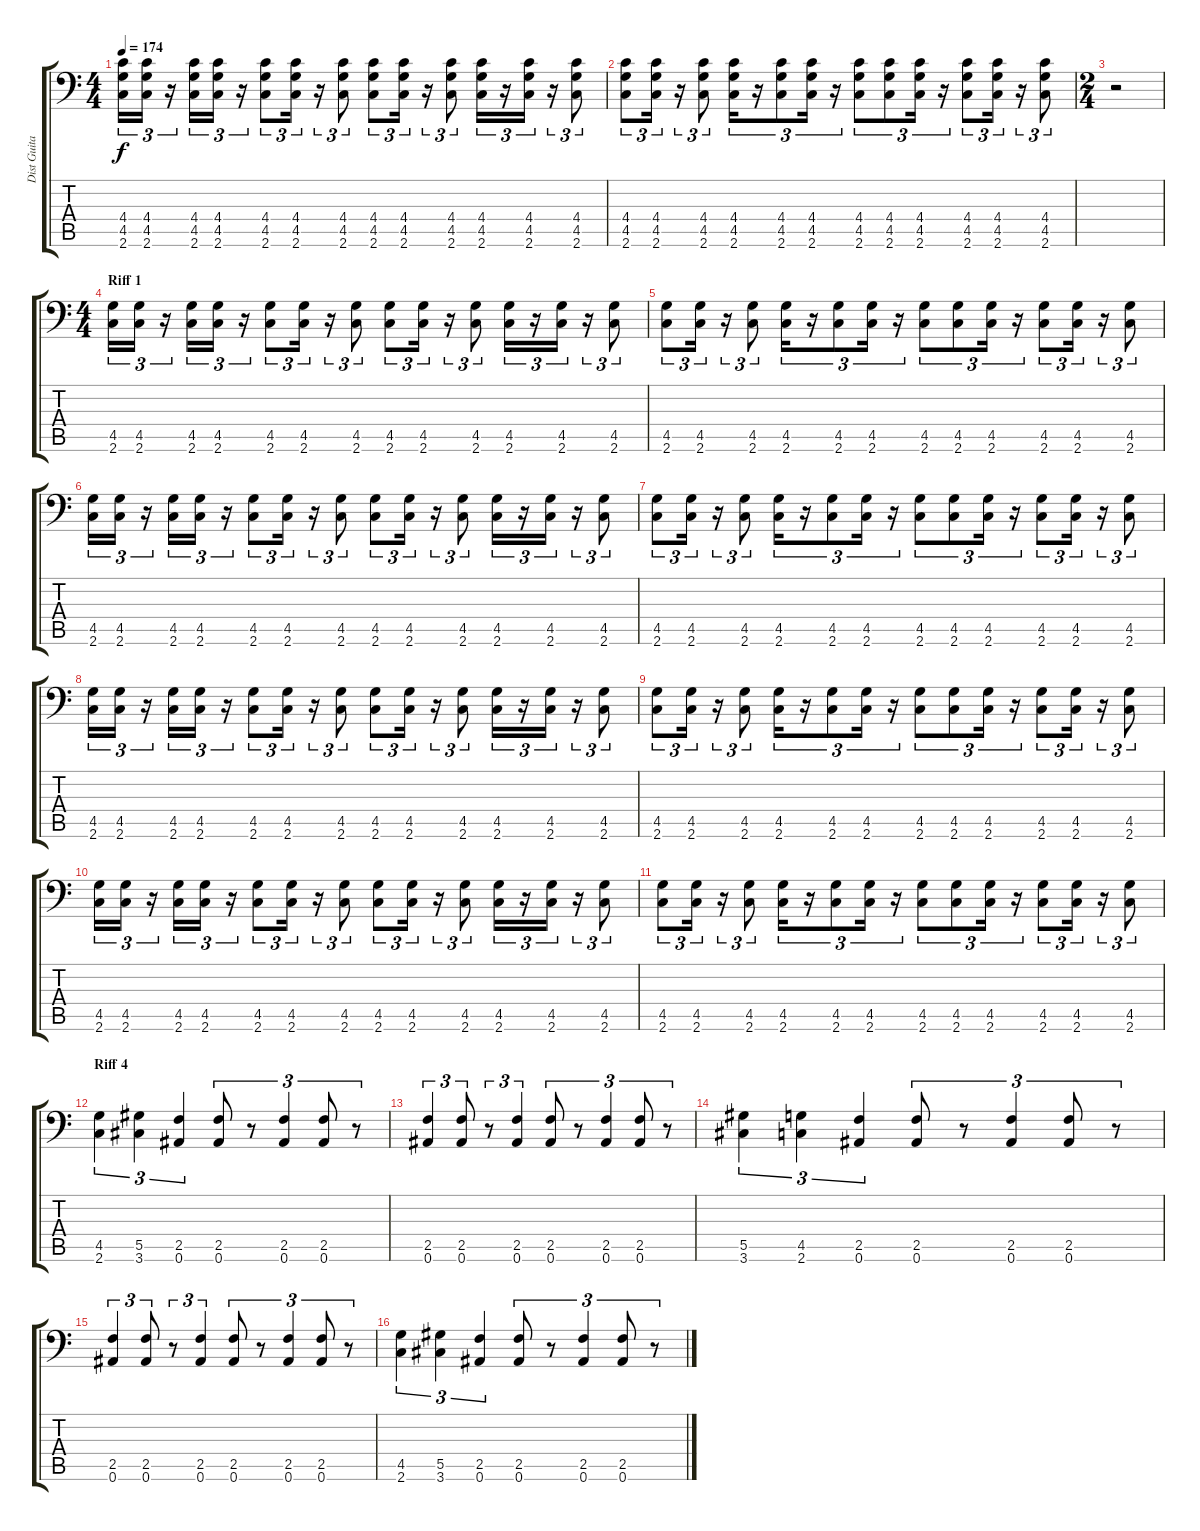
\track ("Dist Guitar" "Dist Guita") {instrument overdrivenguitar}
\staff {score tabs}
\tuning (Bb3 F3 Db3 Ab2 Eb2 Bb1) {hide}
\ts (4 4)
\tempo 174
\clef f4
\ks c
(4.4 4.5 2.6).16{tu (3 2) dy f} (4.4 4.5 2.6).16{tu (3 2)} r.16{tu (3 2)} (4.4 4.5 2.6).16{tu (3 2)} (4.4 4.5 2.6).16{tu (3 2)} r.16{tu (3 2)} (4.4 4.5 2.6).8{tu (3 2)} (4.4 4.5 2.6).16{tu (3 2)} r.16{tu (3 2)} (4.4 4.5 2.6).8{tu (3 2)} (4.4 4.5 2.6).8{tu (3 2)} (4.4 4.5 2.6).16{tu (3 2)} r.16{tu (3 2)} (4.4 4.5 2.6).8{tu (3 2)} (4.4 4.5 2.6).16{tu (3 2)} r.16{tu (3 2)} (4.4 4.5 2.6).16{tu (3 2)} r.16{tu (3 2)} (4.4 4.5 2.6).8{tu (3 2)} |
(4.4 4.5 2.6).8{tu (3 2)} (4.4 4.5 2.6).16{tu (3 2)} r.16{tu (3 2)} (4.4 4.5 2.6).8{tu (3 2)} (4.4 4.5 2.6).16{tu (3 2)} r.16{tu (3 2)} (4.4 4.5 2.6).8{tu (3 2)} (4.4 4.5 2.6).16{tu (3 2)} r.16{tu (3 2)} (4.4 4.5 2.6).8{tu (3 2)} (4.4 4.5 2.6).8{tu (3 2)} (4.4 4.5 2.6).16{tu (3 2)} r.16{tu (3 2)} (4.4 4.5 2.6).8{tu (3 2)} (4.4 4.5 2.6).16{tu (3 2)} r.16{tu (3 2)} (4.4 4.5 2.6).8{tu (3 2)} |
\ts (2 4)
r.2 |
\ts (4 4)
\section ("" "Riff 1")
(4.5 2.6).16{tu (3 2)} (4.5 2.6).16{tu (3 2)} r.16{tu (3 2)} (4.5 2.6).16{tu (3 2)} (4.5 2.6).16{tu (3 2)} r.16{tu (3 2)} (4.5 2.6).8{tu (3 2)} (4.5 2.6).16{tu (3 2)} r.16{tu (3 2)} (4.5 2.6).8{tu (3 2)} (4.5 2.6).8{tu (3 2)} (4.5 2.6).16{tu (3 2)} r.16{tu (3 2)} (4.5 2.6).8{tu (3 2)} (4.5 2.6).16{tu (3 2)} r.16{tu (3 2)} (4.5 2.6).16{tu (3 2)} r.16{tu (3 2)} (4.5 2.6).8{tu (3 2)} |
(4.5 2.6).8{tu (3 2)} (4.5 2.6).16{tu (3 2)} r.16{tu (3 2)} (4.5 2.6).8{tu (3 2)} (4.5 2.6).16{tu (3 2)} r.16{tu (3 2)} (4.5 2.6).8{tu (3 2)} (4.5 2.6).16{tu (3 2)} r.16{tu (3 2)} (4.5 2.6).8{tu (3 2)} (4.5 2.6).8{tu (3 2)} (4.5 2.6).16{tu (3 2)} r.16{tu (3 2)} (4.5 2.6).8{tu (3 2)} (4.5 2.6).16{tu (3 2)} r.16{tu (3 2)} (4.5 2.6).8{tu (3 2)} |
(4.5 2.6).16{tu (3 2)} (4.5 2.6).16{tu (3 2)} r.16{tu (3 2)} (4.5 2.6).16{tu (3 2)} (4.5 2.6).16{tu (3 2)} r.16{tu (3 2)} (4.5 2.6).8{tu (3 2)} (4.5 2.6).16{tu (3 2)} r.16{tu (3 2)} (4.5 2.6).8{tu (3 2)} (4.5 2.6).8{tu (3 2)} (4.5 2.6).16{tu (3 2)} r.16{tu (3 2)} (4.5 2.6).8{tu (3 2)} (4.5 2.6).16{tu (3 2)} r.16{tu (3 2)} (4.5 2.6).16{tu (3 2)} r.16{tu (3 2)} (4.5 2.6).8{tu (3 2)} |
(4.5 2.6).8{tu (3 2)} (4.5 2.6).16{tu (3 2)} r.16{tu (3 2)} (4.5 2.6).8{tu (3 2)} (4.5 2.6).16{tu (3 2)} r.16{tu (3 2)} (4.5 2.6).8{tu (3 2)} (4.5 2.6).16{tu (3 2)} r.16{tu (3 2)} (4.5 2.6).8{tu (3 2)} (4.5 2.6).8{tu (3 2)} (4.5 2.6).16{tu (3 2)} r.16{tu (3 2)} (4.5 2.6).8{tu (3 2)} (4.5 2.6).16{tu (3 2)} r.16{tu (3 2)} (4.5 2.6).8{tu (3 2)} |
(4.5 2.6).16{tu (3 2)} (4.5 2.6).16{tu (3 2)} r.16{tu (3 2)} (4.5 2.6).16{tu (3 2)} (4.5 2.6).16{tu (3 2)} r.16{tu (3 2)} (4.5 2.6).8{tu (3 2)} (4.5 2.6).16{tu (3 2)} r.16{tu (3 2)} (4.5 2.6).8{tu (3 2)} (4.5 2.6).8{tu (3 2)} (4.5 2.6).16{tu (3 2)} r.16{tu (3 2)} (4.5 2.6).8{tu (3 2)} (4.5 2.6).16{tu (3 2)} r.16{tu (3 2)} (4.5 2.6).16{tu (3 2)} r.16{tu (3 2)} (4.5 2.6).8{tu (3 2)} |
(4.5 2.6).8{tu (3 2)} (4.5 2.6).16{tu (3 2)} r.16{tu (3 2)} (4.5 2.6).8{tu (3 2)} (4.5 2.6).16{tu (3 2)} r.16{tu (3 2)} (4.5 2.6).8{tu (3 2)} (4.5 2.6).16{tu (3 2)} r.16{tu (3 2)} (4.5 2.6).8{tu (3 2)} (4.5 2.6).8{tu (3 2)} (4.5 2.6).16{tu (3 2)} r.16{tu (3 2)} (4.5 2.6).8{tu (3 2)} (4.5 2.6).16{tu (3 2)} r.16{tu (3 2)} (4.5 2.6).8{tu (3 2)} |
(4.5 2.6).16{tu (3 2)} (4.5 2.6).16{tu (3 2)} r.16{tu (3 2)} (4.5 2.6).16{tu (3 2)} (4.5 2.6).16{tu (3 2)} r.16{tu (3 2)} (4.5 2.6).8{tu (3 2)} (4.5 2.6).16{tu (3 2)} r.16{tu (3 2)} (4.5 2.6).8{tu (3 2)} (4.5 2.6).8{tu (3 2)} (4.5 2.6).16{tu (3 2)} r.16{tu (3 2)} (4.5 2.6).8{tu (3 2)} (4.5 2.6).16{tu (3 2)} r.16{tu (3 2)} (4.5 2.6).16{tu (3 2)} r.16{tu (3 2)} (4.5 2.6).8{tu (3 2)} |
(4.5 2.6).8{tu (3 2)} (4.5 2.6).16{tu (3 2)} r.16{tu (3 2)} (4.5 2.6).8{tu (3 2)} (4.5 2.6).16{tu (3 2)} r.16{tu (3 2)} (4.5 2.6).8{tu (3 2)} (4.5 2.6).16{tu (3 2)} r.16{tu (3 2)} (4.5 2.6).8{tu (3 2)} (4.5 2.6).8{tu (3 2)} (4.5 2.6).16{tu (3 2)} r.16{tu (3 2)} (4.5 2.6).8{tu (3 2)} (4.5 2.6).16{tu (3 2)} r.16{tu (3 2)} (4.5 2.6).8{tu (3 2)} |
\section ("" "Riff 4")
(4.5 2.6).4{tu (3 2)} (5.5 3.6).4{tu (3 2)} (2.5 0.6).4{tu (3 2)} (2.5 0.6).8{tu (3 2)} r.8{tu (3 2)} (2.5 0.6).4{tu (3 2)} (2.5 0.6).8{tu (3 2)} r.8{tu (3 2)} |
(2.5 0.6).4{tu (3 2)} (2.5 0.6).8{tu (3 2)} r.8{tu (3 2)} (2.5 0.6).4{tu (3 2)} (2.5 0.6).8{tu (3 2)} r.8{tu (3 2)} (2.5 0.6).4{tu (3 2)} (2.5 0.6).8{tu (3 2)} r.8{tu (3 2)} |
(5.5 3.6).4{tu (3 2)} (4.5 2.6).4{tu (3 2)} (2.5 0.6).4{tu (3 2)} (2.5 0.6).8{tu (3 2)} r.8{tu (3 2)} (2.5 0.6).4{tu (3 2)} (2.5 0.6).8{tu (3 2)} r.8{tu (3 2)} |
(2.5 0.6).4{tu (3 2)} (2.5 0.6).8{tu (3 2)} r.8{tu (3 2)} (2.5 0.6).4{tu (3 2)} (2.5 0.6).8{tu (3 2)} r.8{tu (3 2)} (2.5 0.6).4{tu (3 2)} (2.5 0.6).8{tu (3 2)} r.8{tu (3 2)} |
(4.5 2.6).4{tu (3 2)} (5.5 3.6).4{tu (3 2)} (2.5 0.6).4{tu (3 2)} (2.5 0.6).8{tu (3 2)} r.8{tu (3 2)} (2.5 0.6).4{tu (3 2)} (2.5 0.6).8{tu (3 2)} r.8{tu (3 2)}
